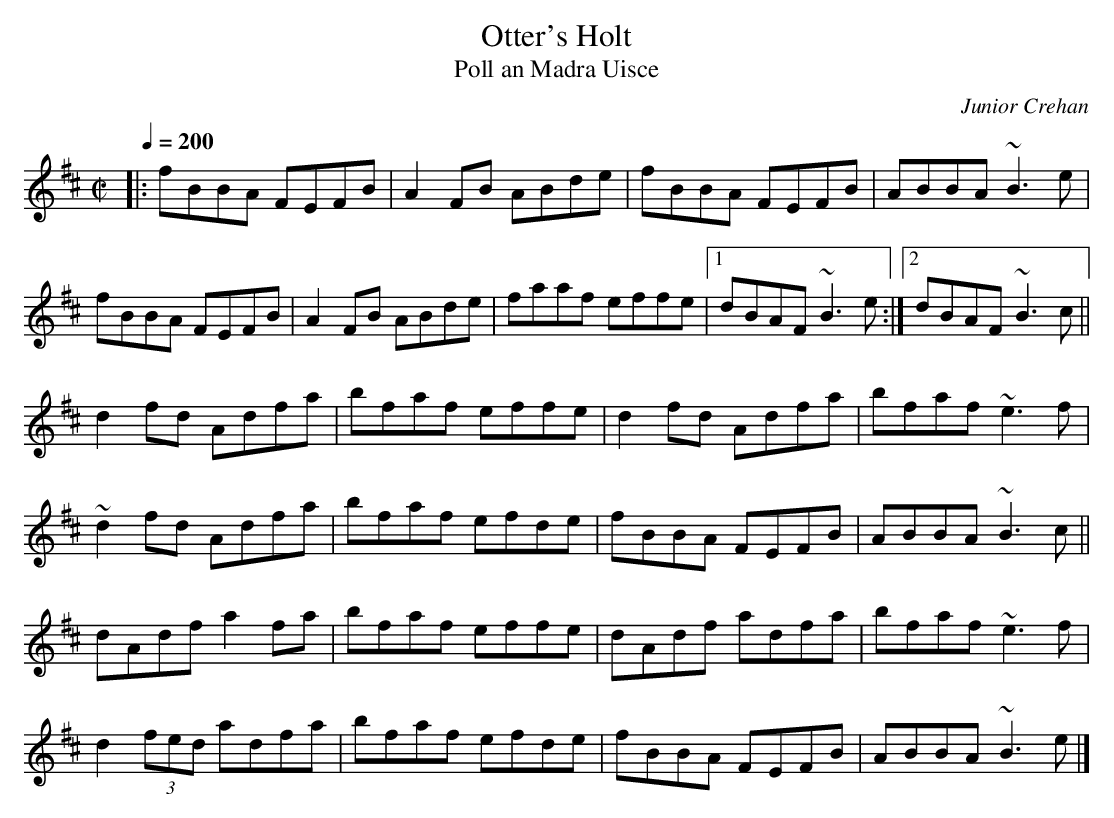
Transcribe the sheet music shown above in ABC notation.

X:1
T:Otter's Holt
T:Poll an Madra Uisce
C:Junior Crehan
M:C|
L:1/8
Q:1/4=200
K:Bm
|:fBBA FEFB|A2FB ABde|fBBA FEFB|ABBA ~B3e|
fBBA FEFB|A2FB ABde|faaf effe|1 dBAF ~B3e:|2 dBAF ~B3c||
d2fd Adfa|bfaf effe|d2fd Adfa|bfaf ~e3f|
~d2fd Adfa|bfaf efde|fBBA FEFB|ABBA ~B3c||
dAdf a2fa|bfaf effe|dAdf adfa|bfaf ~e3f|
d2 (3fed adfa|bfaf efde|fBBA FEFB|ABBA ~B3e|]
